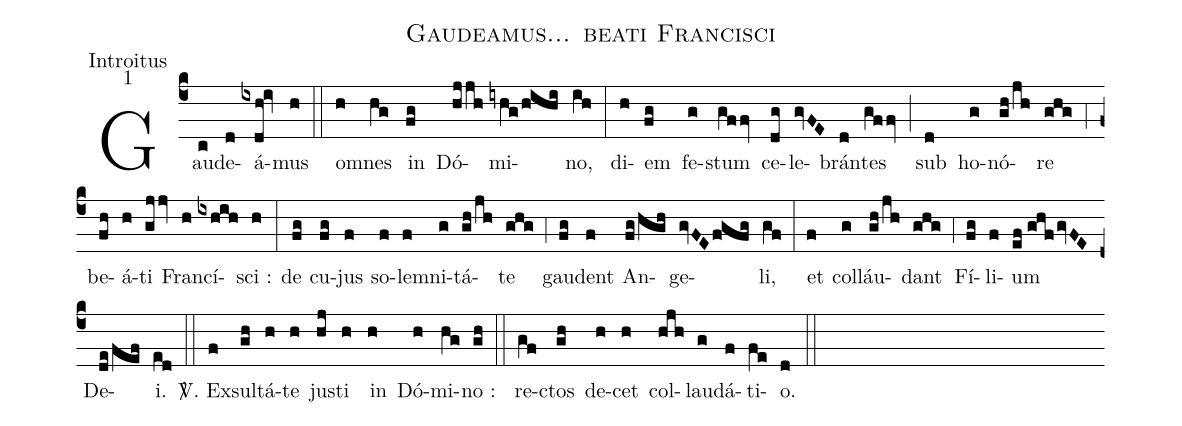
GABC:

name:Gaudeamus... beati Francisci;
office-part:Introitus;
mode:1;
%%
(c4)Gau(c)de(d)á(ixdh!iv)mus(h) (::) om(h)nes(hg) in(fg) Dó(hjjh)mi(iyhg/hihi)no,(ih) (:) di(h)em(fg) fe(g)stum(gffv) ce(dg)le(gvFE)brán(d)tes(gffv) (;) sub(d) ho(g)nó(gh/jh)re(ghg) (;4) be(fh)á(h)ti(gjjv) Fran(h)cí(ixhih)sci :(h) (:) de(fg) cu(fg)jus(f) so(f)lem(f)ni(g)tá(gh/jh)te(ghg) (;4) gau(fg)dent(f) An(fg/hgh)ge(gvFEfgfg)li,(gf) (:) et(f) col(g)láu(gh/jh)dant(ghg) (;4) Fí(fg)li(f)um(ef//ghf/gvFE) De(de/fef)i.(ed) (::)
 <sp>V/</sp>. Ex(f)sul(gh)tá(h)te(h) ju(hj)sti(h) in(h) Dó(h)mi(hg)no :(gh) (::) re(gf)ctos(gh) de(h)cet(h) col(hjh)lau(g)dá(f)ti(fe)o.(d) (::)
